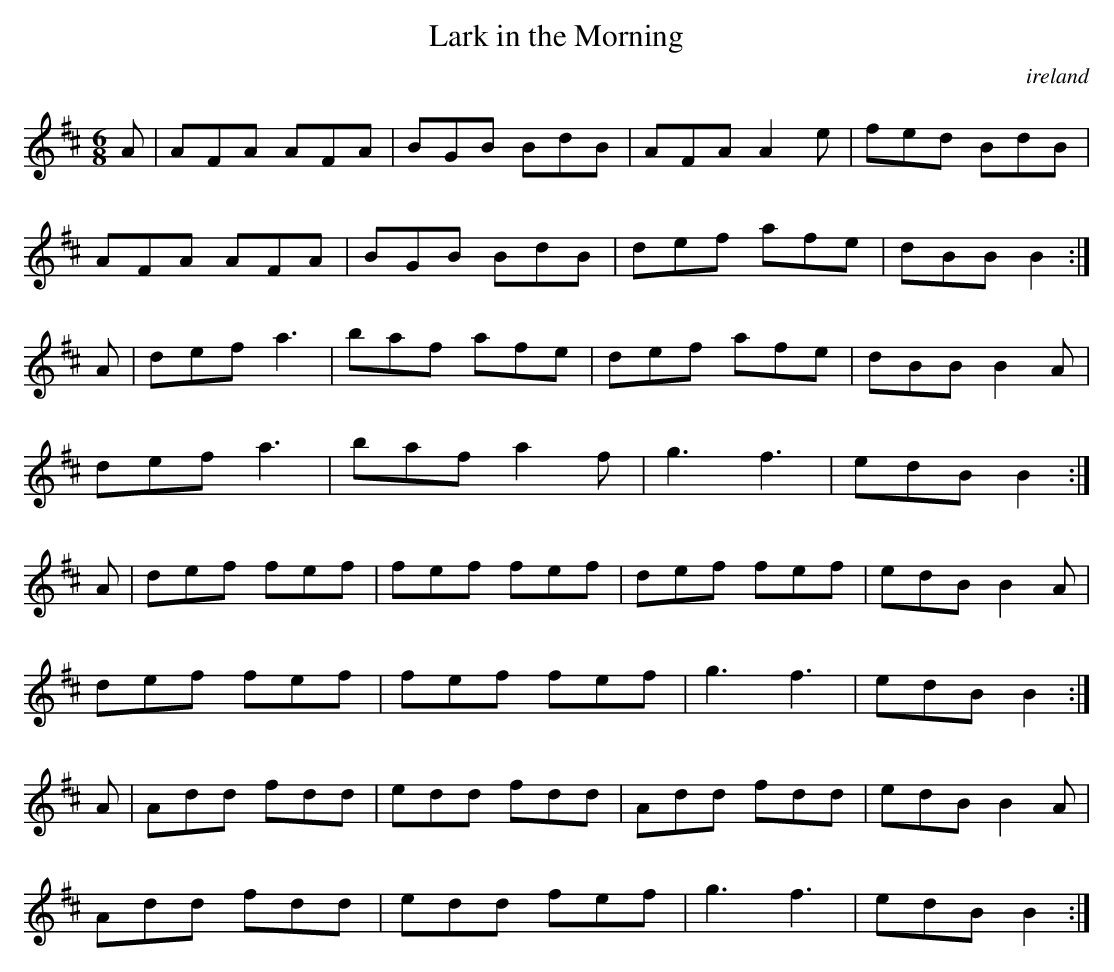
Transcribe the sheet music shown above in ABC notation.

X:1
T:Lark in the Morning
O:ireland
M:6/8
L:1/8
K:D Major
A|AFA AFA|BGB BdB|AFA A2e|fed BdB|!
AFA AFA|BGB BdB|def afe|dBB B2:|!
A|def a3|baf afe|def afe|dBB B2A|!
def a3|baf a2f|g3 f3|edB B2:|!
A|def fef|fef fef|def fef|edB B2A|!
def fef|fef fef|g3 f3|edB B2:|!
A|Add fdd|edd fdd|Add fdd|edB B2A|!
Add fdd|edd fef|g3 f3|edB B2:|!
